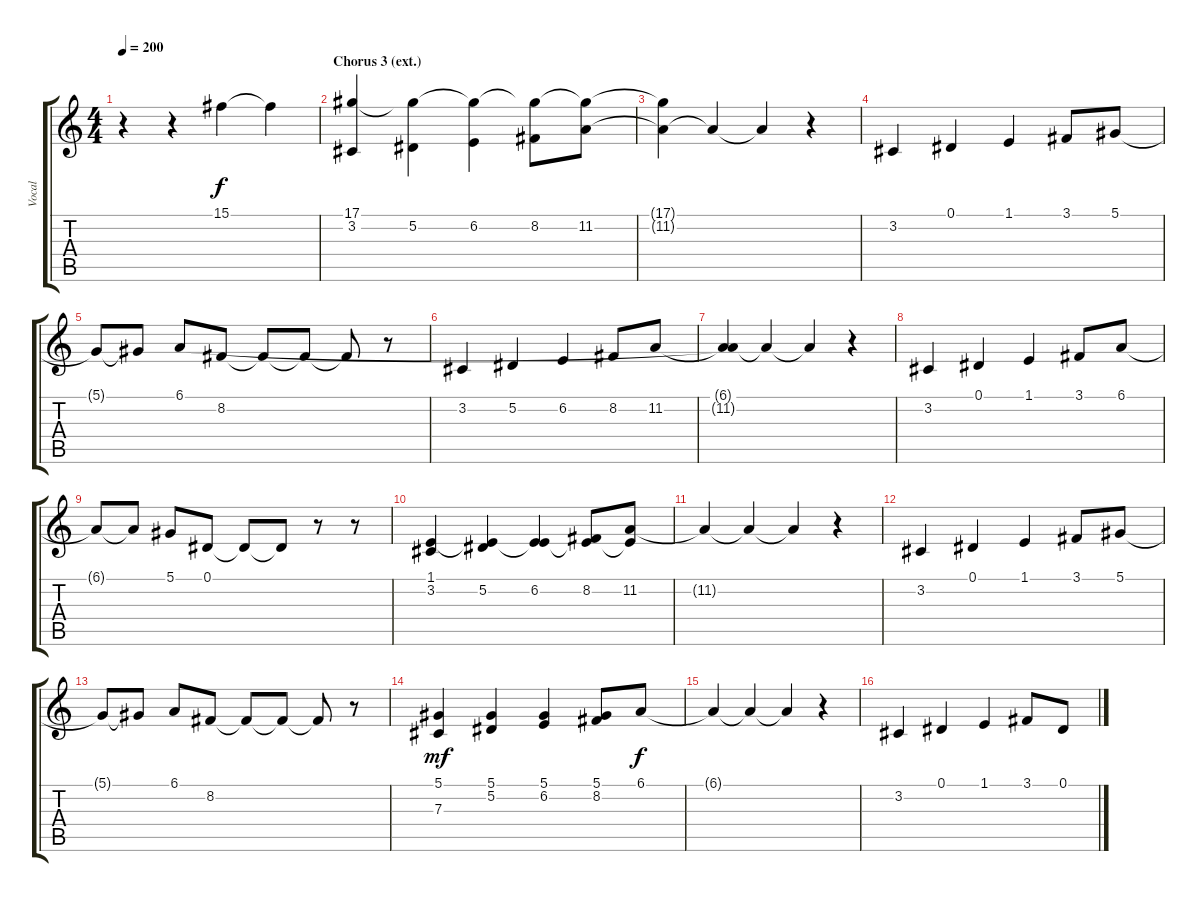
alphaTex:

\track ("Vocal" "Vocal") {instrument tenorsax}
\staff {score tabs}
\tuning (Eb4 Bb3 Gb3 Db3 Ab2 Eb2) {hide}
\ts (4 4)
\tempo 200
\clef g2
\ks c
r.4{dy f} r.4 15.1.4 15.1{t}.4 |
\section ("" "Chorus 3 (ext.)")
(17.1 3.2).4 (17.1{t} 5.2).4 (17.1{t} 6.2).4 (17.1{t} 8.2).8 (17.1{t} 11.2).8 |
(17.1{t} 11.2{t}).4 11.2{t}.4 11.2{t}.4 r.4 |
3.2.4 0.1.4 1.1.4 3.1.8 5.1.8 |
5.1{t}.8 5.1{t}.8 6.1.8 8.2.8 8.2{t}.8 8.2{t}.8 8.2{t}.8 r.8 |
3.2.4 5.2.4 6.2.4 8.2.8 11.2.8 |
(6.1{t} 11.2{t}).4 11.2{t}.4 11.2{t}.4 r.4 |
3.2.4 0.1.4 1.1.4 3.1.8 6.1.8 |
6.1{t}.8 6.1{t}.8 5.1.8 0.1.8 0.1{t}.8 0.1{t}.8 r.8 r.8 |
(1.1 3.2).4 (1.1{t} 5.2).4 (1.1{t} 6.2).4 (1.1{t} 8.2).8 (1.1{t} 11.2).8 |
11.2{t}.4 11.2{t}.4 11.2{t}.4 r.4 |
3.2.4 0.1.4 1.1.4 3.1.8 5.1.8 |
5.1{t}.8 5.1{t}.8 6.1.8 8.2.8 8.2{t}.8 8.2{t}.8 8.2{t}.8 r.8 |
(5.1 7.3).4{dy mf} (5.1 5.2).4 (5.1 6.2).4 (5.1 8.2).8 6.1.8{dy f} |
6.1{t}.4 6.1{t}.4 6.1{t}.4 r.4 |
3.2.4 0.1.4 1.1.4 3.1.8 0.1.8
